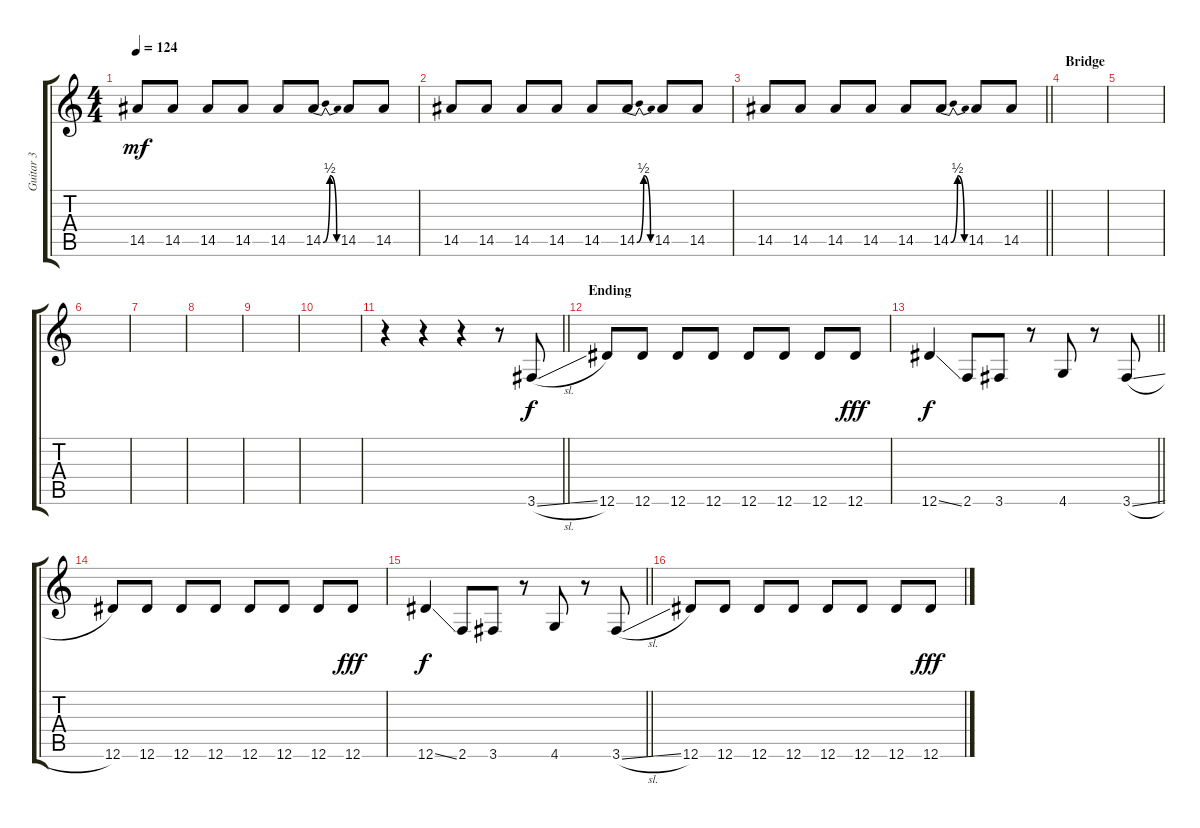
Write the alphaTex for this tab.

\track ("Guitar 3" "Guitar 3") {instrument overdrivenguitar}
\staff {score tabs}
\tuning (Eb4 Bb3 Gb3 Db3 Ab2 Eb2) {hide}
\ts (4 4)
\tempo 124
\clef g2
\ks c
14.5.8{dy mf} 14.5.8 14.5.8 14.5.8 14.5.8 14.5{be (bendrelease 0 0 15 2 15 2 60 0)}.8 14.5.8 14.5.8 |
14.5.8 14.5.8 14.5.8 14.5.8 14.5.8 14.5{be (bendrelease 0 0 15 2 15 2 60 0)}.8 14.5.8 14.5.8 |
\barLineRight lightlight
14.5.8 14.5.8 14.5.8 14.5.8 14.5.8 14.5{be (bendrelease 0 0 15 2 15 2 60 0)}.8 14.5.8 14.5.8 |
\section ("" "Bridge")
|
|
|
|
|
|
|
\barLineRight lightlight
r.4{balance 8} r.4 r.4 r.8 3.6{sl}.8{dy f} |
\section ("" "Ending")
12.6.8 12.6.8 12.6.8 12.6.8 12.6.8 12.6.8 12.6.8 12.6.8{dy fff} |
\barLineRight lightlight
12.6{ss}.4{dy f} 2.6.8 3.6.8 r.8 4.6.8 r.8 3.6{sl}.8 |
12.6.8 12.6.8 12.6.8 12.6.8 12.6.8 12.6.8 12.6.8 12.6.8{dy fff} |
\barLineRight lightlight
12.6{ss}.4{dy f} 2.6.8 3.6.8 r.8 4.6.8 r.8 3.6{sl}.8 |
12.6.8 12.6.8 12.6.8 12.6.8 12.6.8 12.6.8 12.6.8 12.6.8{dy fff}
